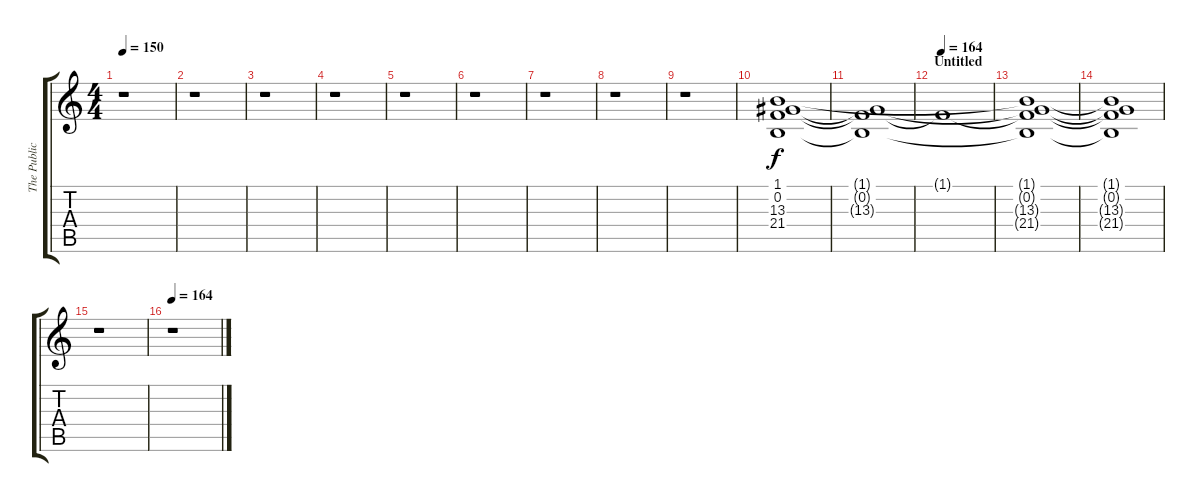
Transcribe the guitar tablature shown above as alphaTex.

\track ("The Public" "The Public") {instrument applause}
\staff {score tabs}
\tuning (E4 B3 G3 D3 A2 E2) {hide}
\ts (4 4)
\tempo 150
\clef g2
\ks c
r.1{dy f} |
r.1 |
r.1 |
r.1 |
r.1 |
r.1 |
r.1 |
r.1 |
r.1 |
(1.1 0.2 13.3 21.4).1 |
(1.1{t} 0.2{t} 13.3{t}).1 |
\section ("" "Untitled")
\tempo 164
1.1{t}.1 |
(1.1{t} 0.2{t} 13.3{t} 21.4{t}).1 |
(1.1{t} 0.2{t} 13.3{t} 21.4{t}).1 |
r.1 |
\tempo 164
r.1
